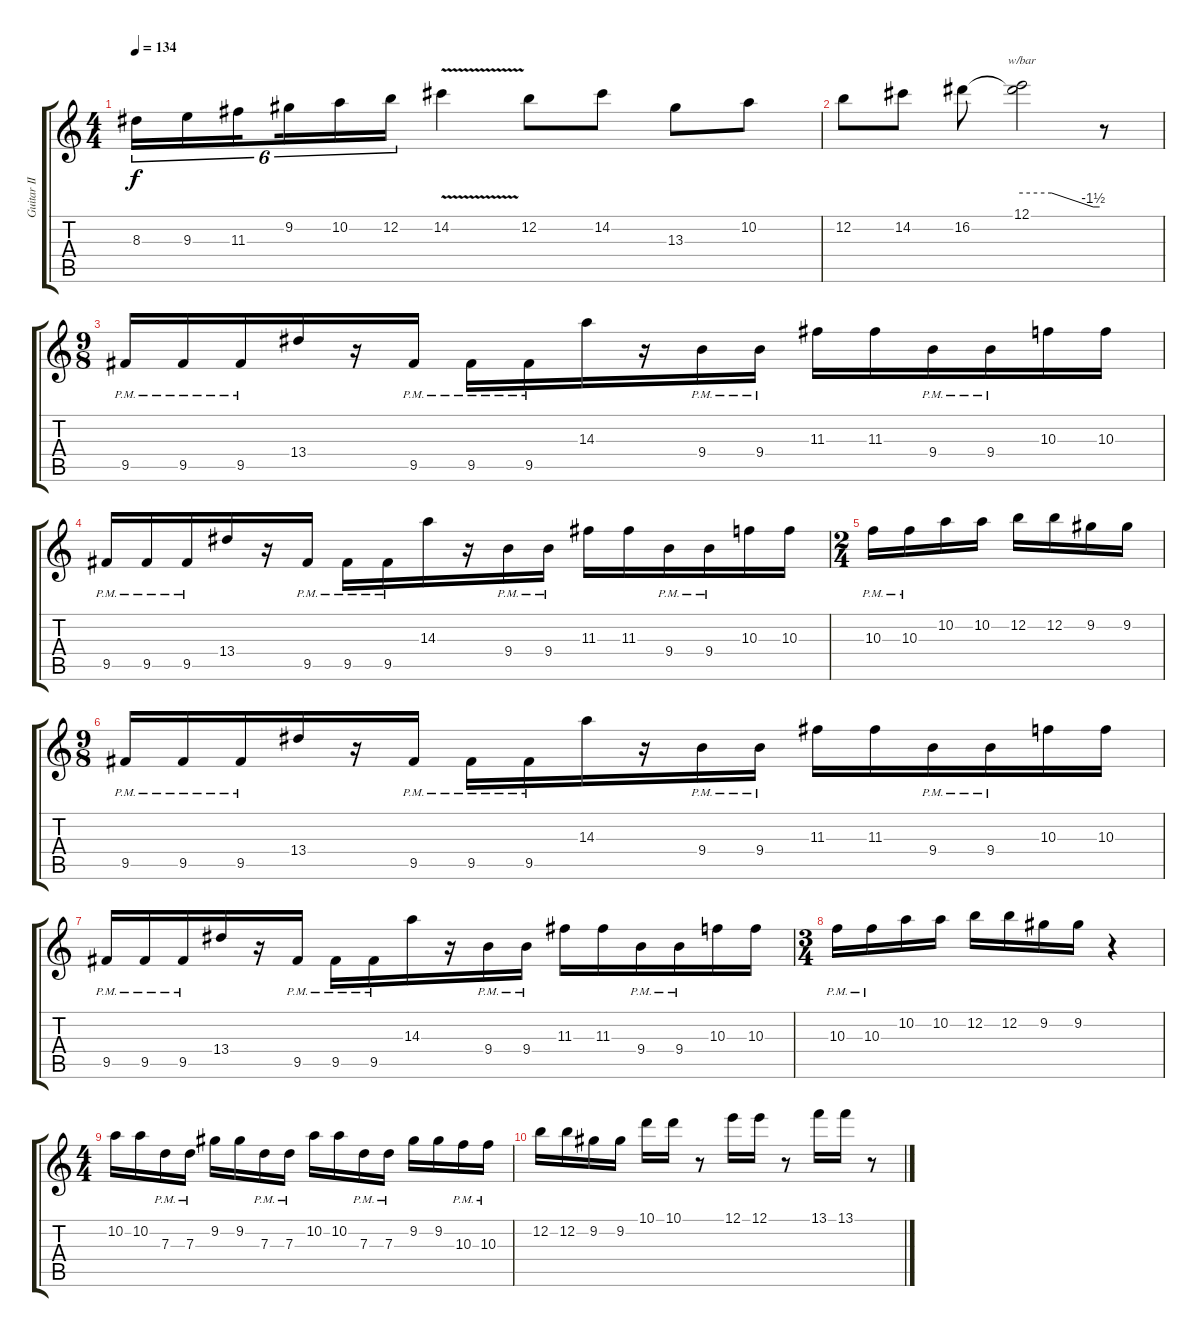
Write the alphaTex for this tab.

\track ("Guitar II" "Guitar II") {instrument distortionguitar}
\staff {score tabs}
\tuning (E4 B3 G3 D3 A2 E2) {hide}
\ts (4 4)
\tempo 134
\clef g2
\ks c
8.3.16{tu (6 4) dy f} 9.3.16{tu (6 4)} 11.3.16{tu (6 4) beam splitsecondary} 9.2.16{tu (6 4)} 10.2.16{tu (6 4)} 12.2.16{tu (6 4)} 14.2{v}.4 12.2.8 14.2.8 13.3.8 10.2.8 |
12.2.8 14.2.8 16.2.8 (12.1 16.2{t}).2{tbe (custom default 0 0 23 0 55 -6 60 -6)} r.8 |
\ts (9 8)
9.5{pm}.16 9.5{pm}.16 9.5{pm}.16 13.4.16 r.16 9.5{pm}.16 9.5{pm}.16 9.5{pm}.16 14.3.16 r.16 9.4{pm}.16 9.4{pm}.16 11.3.16 11.3.16 9.4{pm}.16 9.4{pm}.16 10.3.16 10.3.16 |
9.5{pm}.16 9.5{pm}.16 9.5{pm}.16 13.4.16 r.16 9.5{pm}.16 9.5{pm}.16 9.5{pm}.16 14.3.16 r.16 9.4{pm}.16 9.4{pm}.16 11.3.16 11.3.16 9.4{pm}.16 9.4{pm}.16 10.3.16 10.3.16 |
\ts (2 4)
10.3{pm}.16 10.3{pm}.16 10.2.16 10.2.16 12.2.16 12.2.16 9.2.16 9.2.16 |
\ts (9 8)
9.5{pm}.16 9.5{pm}.16 9.5{pm}.16 13.4.16 r.16 9.5{pm}.16 9.5{pm}.16 9.5{pm}.16 14.3.16 r.16 9.4{pm}.16 9.4{pm}.16 11.3.16 11.3.16 9.4{pm}.16 9.4{pm}.16 10.3.16 10.3.16 |
9.5{pm}.16 9.5{pm}.16 9.5{pm}.16 13.4.16 r.16 9.5{pm}.16 9.5{pm}.16 9.5{pm}.16 14.3.16 r.16 9.4{pm}.16 9.4{pm}.16 11.3.16 11.3.16 9.4{pm}.16 9.4{pm}.16 10.3.16 10.3.16 |
\ts (3 4)
10.3{pm}.16 10.3{pm}.16 10.2.16 10.2.16 12.2.16 12.2.16 9.2.16 9.2.16 r.4 |
\ts (4 4)
10.2.16 10.2.16 7.3{pm}.16 7.3{pm}.16 9.2.16 9.2.16 7.3{pm}.16 7.3{pm}.16 10.2.16 10.2.16 7.3{pm}.16 7.3{pm}.16 9.2.16 9.2.16 10.3{pm}.16 10.3{pm}.16 |
12.2.16 12.2.16 9.2.16 9.2.16 10.1.16 10.1.16 r.8 12.1.16 12.1.16 r.8 13.1.16 13.1.16 r.8
